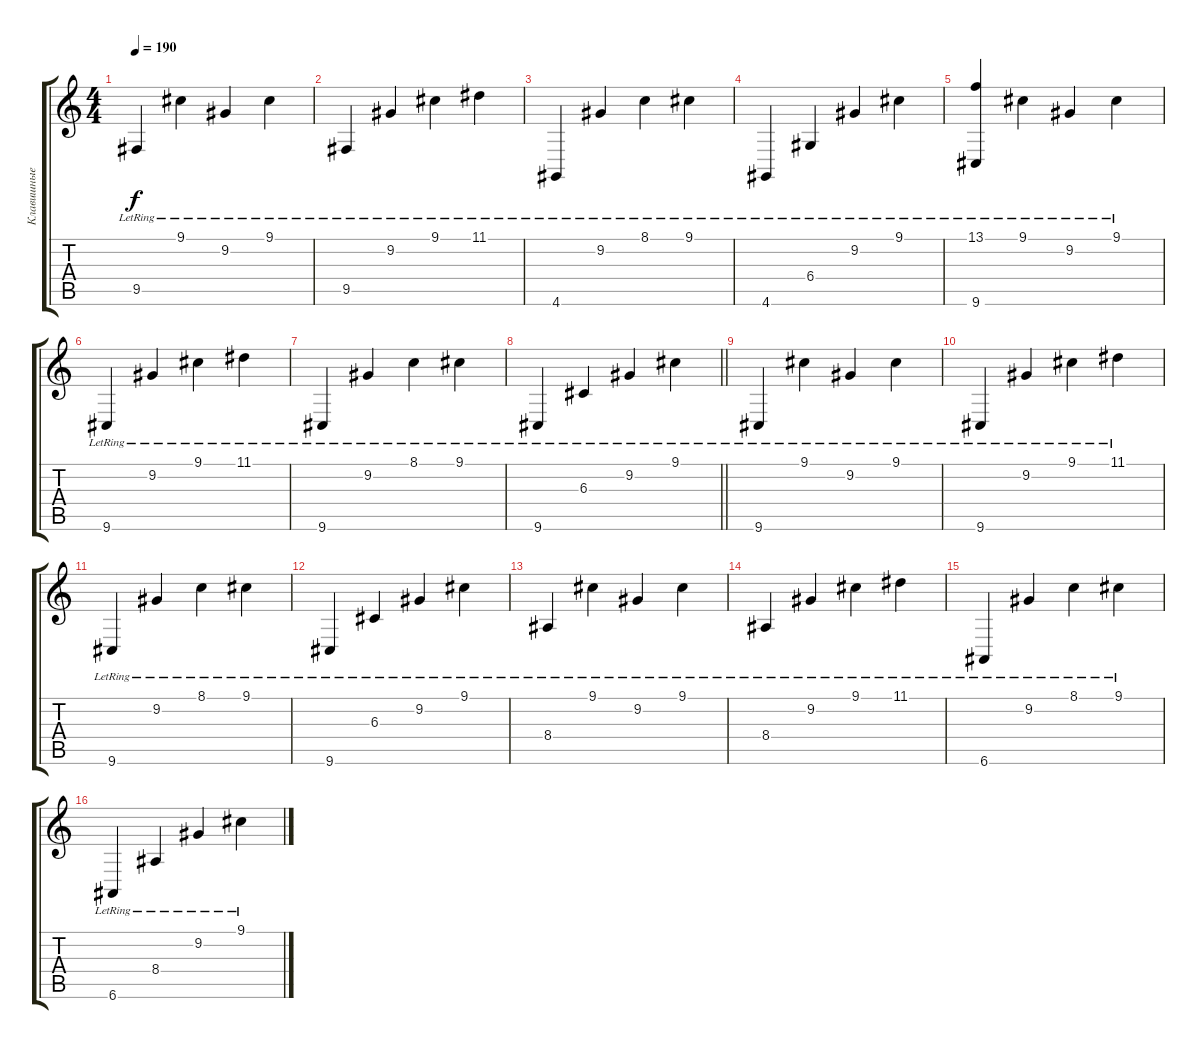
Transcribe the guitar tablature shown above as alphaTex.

\track ("Клавишные" "Клавишные") {instrument brightacousticpiano}
\staff {score tabs}
\tuning (E4 B3 G3 D3 A2 E2) {hide}
\ts (4 4)
\tempo 190
\clef g2
\ks c
9.5{lr}.4{dy f} 9.1{lr}.4 9.2{lr}.4 9.1{lr}.4 |
9.5{lr}.4 9.2{lr}.4 9.1{lr}.4 11.1{lr}.4 |
4.6{lr}.4 9.2{lr}.4 8.1{lr}.4 9.1{lr}.4 |
4.6{lr}.4 6.4{lr}.4 9.2{lr}.4 9.1{lr}.4 |
(13.1{lr} 9.6{lr}).4 9.1{lr}.4 9.2{lr}.4 9.1{lr}.4 |
9.6{lr}.4 9.2{lr}.4 9.1{lr}.4 11.1{lr}.4 |
9.6{lr}.4 9.2{lr}.4 8.1{lr}.4 9.1{lr}.4 |
\barLineRight lightlight
9.6{lr}.4 6.3{lr}.4 9.2{lr}.4 9.1{lr}.4 |
9.6{lr}.4 9.1{lr}.4 9.2{lr}.4 9.1{lr}.4 |
9.6{lr}.4 9.2{lr}.4 9.1{lr}.4 11.1{lr}.4 |
9.6{lr}.4 9.2{lr}.4 8.1{lr}.4 9.1{lr}.4 |
9.6{lr}.4 6.3{lr}.4 9.2{lr}.4 9.1{lr}.4 |
8.4{lr}.4 9.1{lr}.4 9.2{lr}.4 9.1{lr}.4 |
8.4{lr}.4 9.2{lr}.4 9.1{lr}.4 11.1{lr}.4 |
6.6{lr}.4 9.2{lr}.4 8.1{lr}.4 9.1{lr}.4 |
6.6{lr}.4 8.4{lr}.4 9.2{lr}.4 9.1{lr}.4
